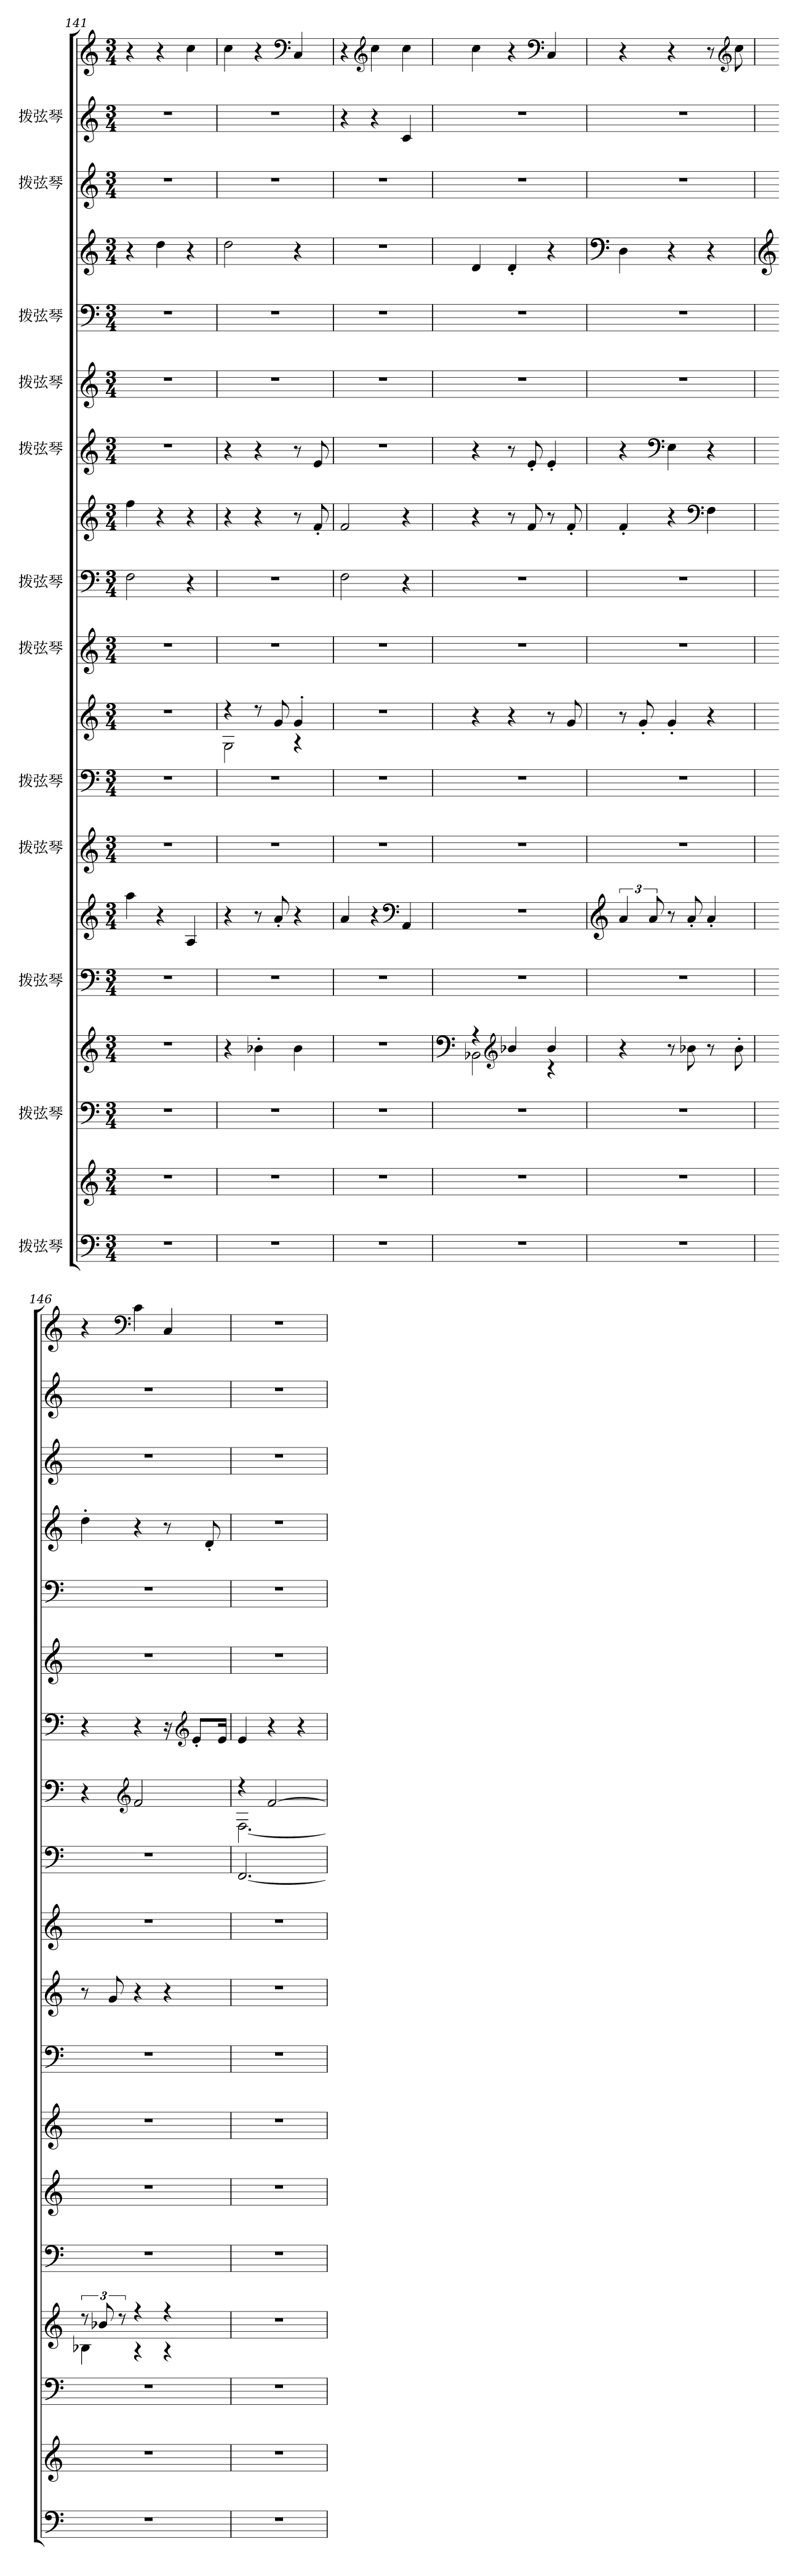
**kern	**kern	**kern	**kern	**kern	**kern	**kern	**kern	**kern	**kern	**kern	**kern	**kern	**kern	**kern	**kern	**kern	**kern	**kern
*part12	*part12	*part11	*part11	*part10	*part10	*part9	*part8	*part8	*part7	*part6	*part6	*part5	*part4	*part3	*part3	*part2	*part1	*part1
*staff19	*staff18	*staff17	*staff16	*staff15	*staff14	*staff13	*staff12	*staff11	*staff10	*staff9	*staff8	*staff7	*staff6	*staff5	*staff4	*staff3	*staff2	*staff1
*I"拨弦琴	*	*I"拨弦琴	*	*I"拨弦琴	*	*I"拨弦琴	*I"拨弦琴	*	*I"拨弦琴	*I"拨弦琴	*	*I"拨弦琴	*I"拨弦琴	*I"拨弦琴	*	*I"拨弦琴	*I"拨弦琴	*
!!LO:PB:g=z
*clefF4	*clefG2	*clefF4	*clefG2	*clefF4	*clefG2	*clefG2	*clefF4	*clefG2	*clefG2	*clefF4	*clefG2	*clefG2	*clefG2	*clefF4	*clefG2	*clefG2	*clefG2	*clefG2
*k[]	*k[]	*k[]	*k[]	*k[]	*k[]	*k[]	*k[]	*k[]	*k[]	*k[]	*k[]	*k[]	*k[]	*k[]	*k[]	*k[]	*k[]	*k[]
*M3/4	*M3/4	*M3/4	*M3/4	*M3/4	*M3/4	*M3/4	*M3/4	*M3/4	*M3/4	*M3/4	*M3/4	*M3/4	*M3/4	*M3/4	*M3/4	*M3/4	*M3/4	*M3/4
=141	=141	=141	=141	=141	=141	=141	=141	=141	=141	=141	=141	=141	=141	=141	=141	=141	=141	=141
2.r	2.r	2.r	2.r	2.r	4aa\	2.r	2.r	2.r	2.r	2F\	4ff\	2.r	2.r	2.r	4r	2.r	2.r	4r
.	.	.	.	.	4r	.	.	.	.	.	4r	.	.	.	4dd\	.	.	4r
.	.	.	.	.	4A/	.	.	.	.	4r	4r	.	.	.	4r	.	.	4cc\
=142	=142	=142	=142	=142	=142	=142	=142	=142	=142	=142	=142	=142	=142	=142	=142	=142	=142	=142
*	*	*	*	*	*	*	*	*^	*	*	*	*	*	*	*	*	*	*
2.r	2.r	2.r	4r	2.r	4r	2.r	2.r	4r	2G\	2.r	2.r	4r	4r	2.r	2.r	2dd\	2.r	2.r	4cc\
.	.	.	4b-X'\	.	8r	.	.	8r	.	.	.	4r	4r	.	.	.	.	.	4r
.	.	.	.	.	8a'/	.	.	8g/	.	.	.	.	.	.	.	.	.	.	.
*	*	*	*	*	*	*	*	*	*	*	*	*	*	*	*	*	*	*	*clefF4
.	.	.	4b-\	.	4r	.	.	4g'/	4r	.	.	8r	8r	.	.	4r	.	.	4C/
.	.	.	.	.	.	.	.	.	.	.	.	8f'/	8e/	.	.	.	.	.	.
*	*	*	*	*	*	*	*	*v	*v	*	*	*	*	*	*	*	*	*	*
=143	=143	=143	=143	=143	=143	=143	=143	=143	=143	=143	=143	=143	=143	=143	=143	=143	=143	=143
2.r	2.r	2.r	2.r	2.r	4a/	2.r	2.r	2.r	2.r	2F\	2f/	2.r	2.r	2.r	2.r	2.r	4r	4r
*	*	*	*	*	*	*	*	*	*	*	*	*	*	*	*	*	*	*clefG2
.	.	.	.	.	4r	.	.	.	.	.	.	.	.	.	.	.	4r	4cc\
*	*	*	*	*	*clefF4	*	*	*	*	*	*	*	*	*	*	*	*	*
.	.	.	.	.	4AA/	.	.	.	.	4r	4r	.	.	.	.	.	4c/	4cc\
=144	=144	=144	=144	=144	=144	=144	=144	=144	=144	=144	=144	=144	=144	=144	=144	=144	=144	=144
*	*	*	*clefF4	*	*	*	*	*	*	*	*	*	*	*	*	*	*	*
*	*	*	*^	*	*	*	*	*	*	*	*	*	*	*	*	*	*	*
2.r	2.r	2.r	4r	2BB-X\	2.r	2.r	2.r	2.r	4r	2.r	2.r	4r	4r	2.r	2.r	4d/	2.r	2.r	4cc\
*	*	*	*clefG2	*	*	*	*	*	*	*	*	*	*	*	*	*	*	*	*
.	.	.	4b-X/	.	.	.	.	.	4r	.	.	8r	8r	.	.	4d'/	.	.	4r
.	.	.	.	.	.	.	.	.	.	.	.	8f/	8e'/	.	.	.	.	.	.
*	*	*	*	*	*	*	*	*	*	*	*	*	*	*	*	*	*	*	*clefF4
.	.	.	4b-/	4r	.	.	.	.	8r	.	.	8r	4e'/	.	.	4r	.	.	4C/
.	.	.	.	.	.	.	.	.	8g/	.	.	8f'/	.	.	.	.	.	.	.
*	*	*	*v	*v	*	*	*	*	*	*	*	*	*	*	*	*	*	*	*
=145	=145	=145	=145	=145	=145	=145	=145	=145	=145	=145	=145	=145	=145	=145	=145	=145	=145	=145
*	*	*	*	*	*clefG2	*	*	*	*	*	*	*	*	*	*clefF4	*	*	*
2.r	2.r	2.r	4r	2.r	6a/	2.r	2.r	8r	2.r	2.r	4f'/	4r	2.r	2.r	4D\	2.r	2.r	4r
.	.	.	.	.	.	.	.	8g'/	.	.	.	.	.	.	.	.	.	.
.	.	.	.	.	12a/	.	.	.	.	.	.	.	.	.	.	.	.	.
*	*	*	*	*	*	*	*	*	*	*	*	*clefF4	*	*	*	*	*	*
.	.	.	8r	.	8r	.	.	4g'/	.	.	4r	4E\	.	.	4r	.	.	4r
.	.	.	8b-X\	.	8a'/	.	.	.	.	.	.	.	.	.	.	.	.	.
*	*	*	*	*	*	*	*	*	*	*	*clefF4	*	*	*	*	*	*	*
.	.	.	8r	.	4a'/	.	.	4r	.	.	4F\	4r	.	.	4r	.	.	8r
*	*	*	*	*	*	*	*	*	*	*	*	*	*	*	*	*	*	*clefG2
.	.	.	8b-'\	.	.	.	.	.	.	.	.	.	.	.	.	.	.	8cc\
!!LO:PB:g=z
=146	=146	=146	=146	=146	=146	=146	=146	=146	=146	=146	=146	=146	=146	=146	=146	=146	=146	=146
*	*	*	*	*	*	*	*	*	*	*	*	*	*	*	*clefG2	*	*	*
*	*	*	*^	*	*	*	*	*	*	*	*	*	*	*	*	*	*	*
2.r	2.r	2.r	12r	4B-X\	2.r	2.r	2.r	2.r	8r	2.r	2.r	4r	4r	2.r	2.r	4dd'\	2.r	2.r	4r
.	.	.	12b-X/	.	.	.	.	.	.	.	.	.	.	.	.	.	.	.	.
.	.	.	.	.	.	.	.	.	8g/	.	.	.	.	.	.	.	.	.	.
.	.	.	12r	.	.	.	.	.	.	.	.	.	.	.	.	.	.	.	.
*	*	*	*	*	*	*	*	*	*	*	*	*clefG2	*	*	*	*	*	*	*clefF4
.	.	.	4r	4r	.	.	.	.	4r	.	.	2f/	4r	.	.	4r	.	.	4c\
.	.	.	4r	4r	.	.	.	.	4r	.	.	.	16r	.	.	8r	.	.	4C/
*	*	*	*	*	*	*	*	*	*	*	*	*	*clefG2	*	*	*	*	*	*
.	.	.	.	.	.	.	.	.	.	.	.	.	8e'/L	.	.	.	.	.	.
.	.	.	.	.	.	.	.	.	.	.	.	.	.	.	.	8d'/	.	.	.
.	.	.	.	.	.	.	.	.	.	.	.	.	16e/Jk	.	.	.	.	.	.
*	*	*	*v	*v	*	*	*	*	*	*	*	*	*	*	*	*	*	*	*
=147	=147	=147	=147	=147	=147	=147	=147	=147	=147	=147	=147	=147	=147	=147	=147	=147	=147	=147
*	*	*	*	*	*	*	*	*	*	*	*^	*	*	*	*	*	*	*
2.r	2.r	2.r	2.r	2.r	2.r	2.r	2.r	2.r	2.r	[2.FF/	4r	[2.F\	4e/	2.r	2.r	2.r	2.r	2.r	2.r
.	.	.	.	.	.	.	.	.	.	.	[2f/	.	4r	.	.	.	.	.	.
.	.	.	.	.	.	.	.	.	.	.	.	.	4r	.	.	.	.	.	.
*	*	*	*	*	*	*	*	*	*	*	*v	*v	*	*	*	*	*	*	*
=	=	=	=	=	=	=	=	=	=	=	=	=	=	=	=	=	=	=
*-	*-	*-	*-	*-	*-	*-	*-	*-	*-	*-	*-	*-	*-	*-	*-	*-	*-	*-
